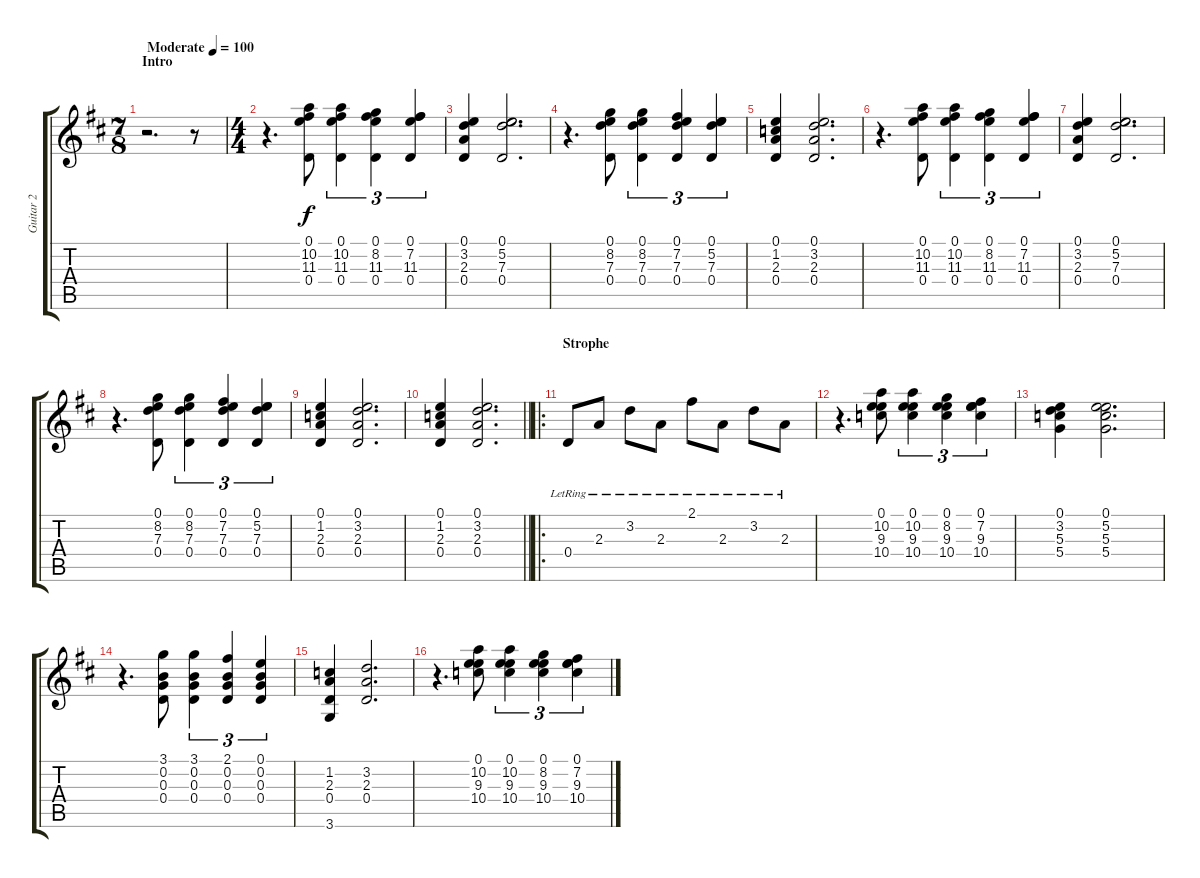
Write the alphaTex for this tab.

\track ("Guitar 2" "Guitar 2") {instrument acousticguitarsteel}
\staff {score tabs}
\tuning (E4 B3 G3 D3 A2 E2) {hide}
\ts (7 8)
\section ("" "Intro")
\tempo (100 "Moderate")
\clef g2
\ks d
r.2{d dy f instrument acousticguitarsteel} r.8 |
\ts (4 4)
r.4{d} (0.1 10.2 11.3 0.4).8 (0.1 10.2 11.3 0.4).4{tu (3 2)} (0.1 8.2 11.3 0.4).4{tu (3 2)} (0.1 7.2 11.3 0.4).4{tu (3 2)} |
(0.1 3.2 2.3 0.4).4 (0.1 5.2 7.3 0.4).2{d} |
r.4{d} (0.1 8.2 7.3 0.4).8 (0.1 8.2 7.3 0.4).4{tu (3 2)} (0.1 7.2 7.3 0.4).4{tu (3 2)} (0.1 5.2 7.3 0.4).4{tu (3 2)} |
(0.1 1.2 2.3 0.4).4 (0.1 3.2 2.3 0.4).2{d} |
r.4{d} (0.1 10.2 11.3 0.4).8 (0.1 10.2 11.3 0.4).4{tu (3 2)} (0.1 8.2 11.3 0.4).4{tu (3 2)} (0.1 7.2 11.3 0.4).4{tu (3 2)} |
(0.1 3.2 2.3 0.4).4 (0.1 5.2 7.3 0.4).2{d} |
r.4{d} (0.1 8.2 7.3 0.4).8 (0.1 8.2 7.3 0.4).4{tu (3 2)} (0.1 7.2 7.3 0.4).4{tu (3 2)} (0.1 5.2 7.3 0.4).4{tu (3 2)} |
(0.1 1.2 2.3 0.4).4 (0.1 3.2 2.3 0.4).2{d} |
\barLineRight lightlight
(0.1 1.2 2.3 0.4).4 (0.1 3.2 2.3 0.4).2{d} |
\ro
\section ("" "Strophe")
0.4{lr}.8 2.3{lr}.8 3.2{lr}.8 2.3{lr}.8 2.1{lr}.8 2.3{lr}.8 3.2{lr}.8 2.3{lr}.8 |
r.4{d} (0.1 10.2 9.3 10.4).8 (0.1 10.2 9.3 10.4).4{tu (3 2)} (0.1 8.2 9.3 10.4).4{tu (3 2)} (0.1 7.2 9.3 10.4).4{tu (3 2)} |
(0.1 3.2 5.3 5.4).4 (0.1 5.2 5.3 5.4).2{d} |
r.4{d} (3.1 0.2 0.3 0.4).8 (3.1 0.2 0.3 0.4).4{tu (3 2)} (2.1 0.2 0.3 0.4).4{tu (3 2)} (0.1 0.2 0.3 0.4).4{tu (3 2)} |
(1.2 2.3 0.4 3.6).4 (3.2 2.3 0.4).2{d} |
r.4{d} (0.1 10.2 9.3 10.4).8 (0.1 10.2 9.3 10.4).4{tu (3 2)} (0.1 8.2 9.3 10.4).4{tu (3 2)} (0.1 7.2 9.3 10.4).4{tu (3 2)}
